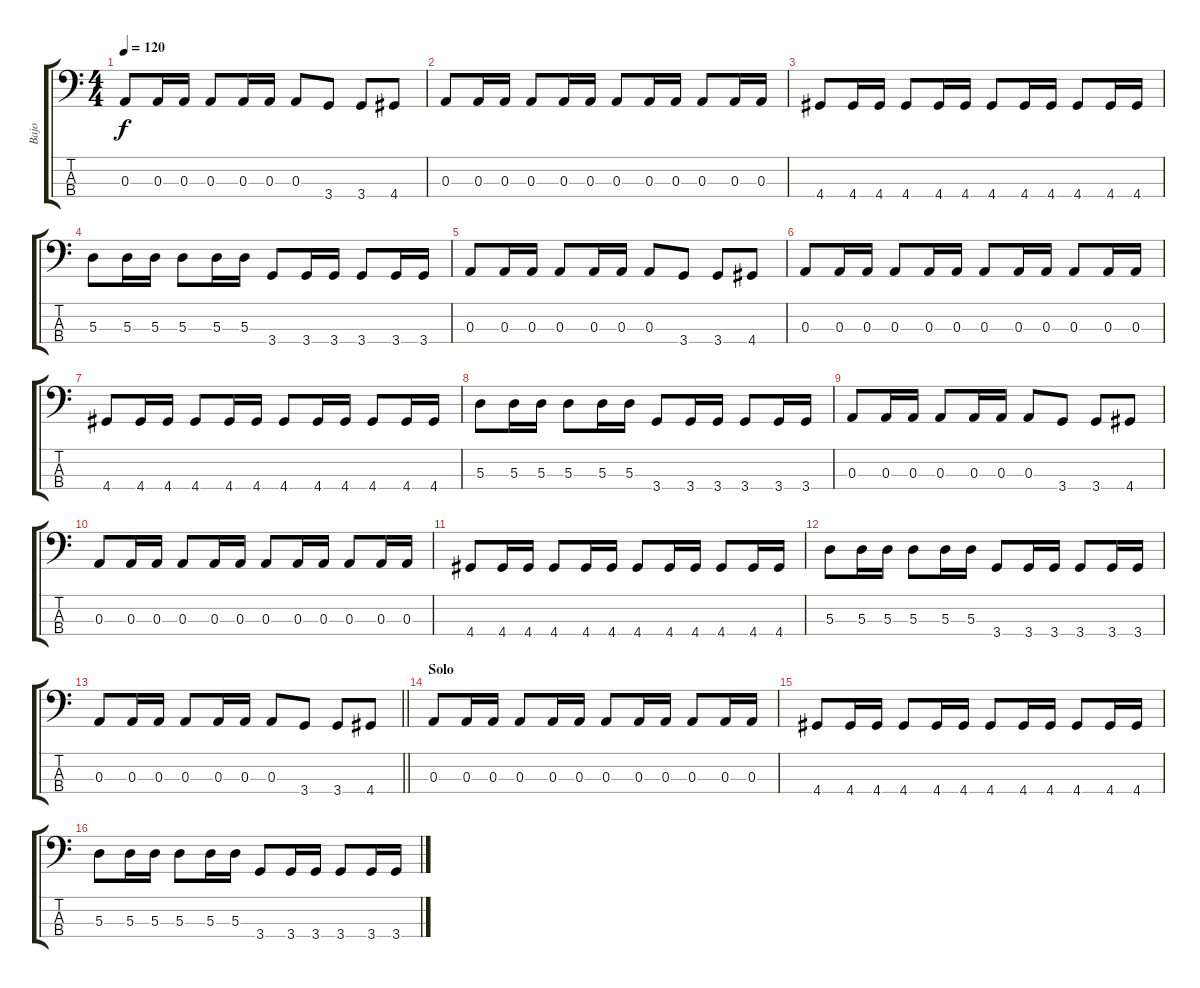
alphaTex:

\track ("Bajo" "Bajo") {instrument electricbasspick}
\staff {score tabs}
\tuning (G2 D2 A1 E1) {hide}
\ts (4 4)
\tempo 120
\clef f4
\ks c
0.3.8{dy f} 0.3.16 0.3.16 0.3.8 0.3.16 0.3.16 0.3.8 3.4.8 3.4.8 4.4.8 |
0.3.8 0.3.16 0.3.16 0.3.8 0.3.16 0.3.16 0.3.8 0.3.16 0.3.16 0.3.8 0.3.16 0.3.16 |
4.4.8 4.4.16 4.4.16 4.4.8 4.4.16 4.4.16 4.4.8 4.4.16 4.4.16 4.4.8 4.4.16 4.4.16 |
5.3.8 5.3.16 5.3.16 5.3.8 5.3.16 5.3.16 3.4.8 3.4.16 3.4.16 3.4.8 3.4.16 3.4.16 |
0.3.8 0.3.16 0.3.16 0.3.8 0.3.16 0.3.16 0.3.8 3.4.8 3.4.8 4.4.8 |
0.3.8 0.3.16 0.3.16 0.3.8 0.3.16 0.3.16 0.3.8 0.3.16 0.3.16 0.3.8 0.3.16 0.3.16 |
4.4.8 4.4.16 4.4.16 4.4.8 4.4.16 4.4.16 4.4.8 4.4.16 4.4.16 4.4.8 4.4.16 4.4.16 |
5.3.8 5.3.16 5.3.16 5.3.8 5.3.16 5.3.16 3.4.8 3.4.16 3.4.16 3.4.8 3.4.16 3.4.16 |
0.3.8 0.3.16 0.3.16 0.3.8 0.3.16 0.3.16 0.3.8 3.4.8 3.4.8 4.4.8 |
0.3.8 0.3.16 0.3.16 0.3.8 0.3.16 0.3.16 0.3.8 0.3.16 0.3.16 0.3.8 0.3.16 0.3.16 |
4.4.8 4.4.16 4.4.16 4.4.8 4.4.16 4.4.16 4.4.8 4.4.16 4.4.16 4.4.8 4.4.16 4.4.16 |
5.3.8 5.3.16 5.3.16 5.3.8 5.3.16 5.3.16 3.4.8 3.4.16 3.4.16 3.4.8 3.4.16 3.4.16 |
\barLineRight lightlight
0.3.8 0.3.16 0.3.16 0.3.8 0.3.16 0.3.16 0.3.8 3.4.8 3.4.8 4.4.8 |
\section ("" "Solo")
0.3.8 0.3.16 0.3.16 0.3.8 0.3.16 0.3.16 0.3.8 0.3.16 0.3.16 0.3.8 0.3.16 0.3.16 |
4.4.8 4.4.16 4.4.16 4.4.8 4.4.16 4.4.16 4.4.8 4.4.16 4.4.16 4.4.8 4.4.16 4.4.16 |
5.3.8 5.3.16 5.3.16 5.3.8 5.3.16 5.3.16 3.4.8 3.4.16 3.4.16 3.4.8 3.4.16 3.4.16
